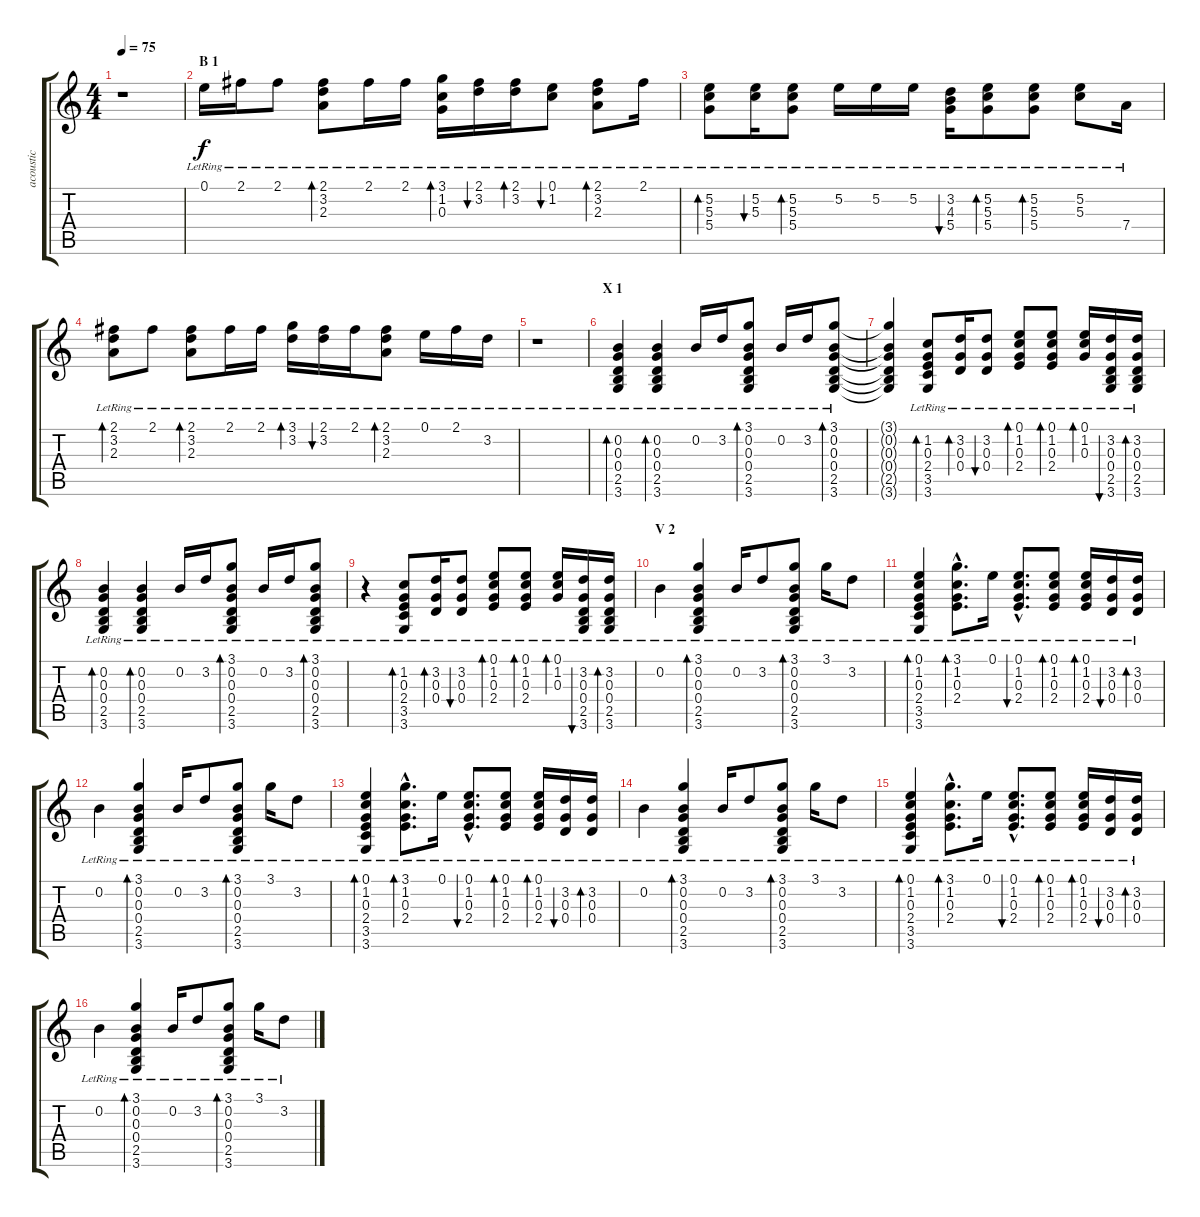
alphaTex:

\track ("acoustic" "acoustic") {instrument acousticguitarsteel}
\staff {score tabs}
\tuning (E4 B3 G3 D3 A2 E2) {hide}
\ts (4 4)
\tempo 75
\clef g2
\ks c
r.1{dy f} |
\section ("" "B 1")
0.1{lr}.16{balance 13} 2.1{lr}.16 2.1{lr}.8 (2.1{lr} 3.2{lr} 2.3{lr}).8{bd 60} 2.1{lr}.16 2.1{lr}.16 (3.1{lr} 1.2{lr} 0.3{lr}).16{bd 60} (2.1{lr} 3.2{lr}).16{bu 60} (2.1{lr} 3.2{lr}).16{bd 60} (0.1{lr} 1.2{lr}).8{bu 60} (2.1{lr} 3.2{lr} 2.3{lr}).8{bd 60} 2.1{lr}.16 |
(5.2{lr} 5.3{lr} 5.4{lr}).8{bd 60} (5.2{lr} 5.3{lr}).16{bu 60} (5.2{lr} 5.3{lr} 5.4{lr}).8{bd 60} 5.2{lr}.16 5.2{lr}.16 5.2{lr}.16 (3.2{lr} 4.3{lr} 5.4{lr}).16{bu 60} (5.2{lr} 5.3{lr} 5.4{lr}).8{bd 60} (5.2{lr} 5.3{lr} 5.4{lr}).8{bd 60} (5.2{lr} 5.3{lr}).8 7.4{lr}.16 |
(2.1{lr} 3.2{lr} 2.3{lr}).8{bd 60} 2.1{lr}.8 (2.1{lr} 3.2{lr} 2.3{lr}).8{bd 60} 2.1{lr}.16 2.1{lr}.16 (3.1{lr} 3.2{lr}).16{bd 60} (2.1{lr} 3.2{lr}).16{bu 60} 2.1{lr}.16 (2.1{lr} 3.2{lr} 2.3{lr}).8{bd 60} 0.1{lr}.16 2.1{lr}.16 3.2{lr}.16 |
r.1 |
\section ("" "X 1")
(0.2{lr} 0.3{lr} 0.4{lr} 2.5{lr} 3.6{lr}).4{bd 60 volume 7} (0.2{lr} 0.3{lr} 0.4{lr} 2.5{lr} 3.6{lr}).4{bd 60} 0.2{lr}.16 3.2{lr}.16 (3.1{lr} 0.2{lr} 0.3{lr} 0.4{lr} 2.5{lr} 3.6{lr}).8{bd 30} 0.2{lr}.16 3.2{lr}.16 (3.1{lr} 0.2{lr} 0.3{lr} 0.4{lr} 2.5{lr} 3.6{lr}).8{bd 60} |
(3.1{t} 0.2{t} 0.3{t} 0.4{t} 2.5{t} 3.6{t}).4 (1.2{lr} 0.3{lr} 2.4{lr} 3.5{lr} 3.6{lr}).8{bd 60} (3.2{lr} 0.3{lr} 0.4{lr}).16{bd 60} (3.2{lr} 0.3{lr} 0.4{lr}).8{bu 60} (0.1{lr} 1.2{lr} 0.3{lr} 2.4{lr}).8{bd 60} (0.1{lr} 1.2{lr} 0.3{lr} 2.4{lr}).8{bd 60} (0.1{lr} 1.2{lr} 0.3{lr}).16{bd 60} (3.2{lr} 0.3{lr} 0.4{lr} 2.5{lr} 3.6{lr}).16{bu 60} (3.2{lr} 0.3{lr} 0.4{lr} 2.5{lr} 3.6{lr}).16{bd 60} |
(0.2{lr} 0.3{lr} 0.4{lr} 2.5{lr} 3.6{lr}).4{bd 60} (0.2{lr} 0.3{lr} 0.4{lr} 2.5{lr} 3.6{lr}).4{bd 60} 0.2{lr}.16 3.2{lr}.16 (3.1{lr} 0.2{lr} 0.3{lr} 0.4{lr} 2.5{lr} 3.6{lr}).8{bd 60} 0.2{lr}.16 3.2{lr}.16 (3.1{lr} 0.2{lr} 0.3{lr} 0.4{lr} 2.5{lr} 3.6{lr}).8{bd 60} |
r.4 (1.2{lr} 0.3{lr} 2.4{lr} 3.5{lr} 3.6{lr}).8{bd 60} (3.2{lr} 0.3{lr} 0.4{lr}).16{bd 60} (3.2{lr} 0.3{lr} 0.4{lr}).8{bu 60} (0.1{lr} 1.2{lr} 0.3{lr} 2.4{lr}).8{bd 60} (0.1{lr} 1.2{lr} 0.3{lr} 2.4{lr}).8{bd 60} (0.1{lr} 1.2{lr} 0.3{lr}).16{bd 60} (3.2{lr} 0.3{lr} 0.4{lr} 2.5{lr} 3.6{lr}).16{bu 60} (3.2{lr} 0.3{lr} 0.4{lr} 2.5{lr} 3.6{lr}).16{bd 60} |
\section ("" "V 2")
0.2{lr}.4 (3.1{lr} 0.2{lr} 0.3{lr} 0.4{lr} 2.5{lr} 3.6{lr}).4{bd 60} 0.2{lr}.16 3.2{lr}.8 (3.1{lr} 0.2{lr} 0.3{lr} 0.4{lr} 2.5{lr} 3.6{lr}).8{bd 60} 3.1{lr}.16 3.2{lr}.8 |
(0.1{lr} 1.2{lr} 0.3{lr} 2.4{lr} 3.5{lr} 3.6{lr}).4{bd 60} (3.1{hac lr} 1.2{hac lr} 0.3{hac lr} 2.4{hac lr}).8{d bd 60} 0.1{lr}.16 (0.1{hac lr} 1.2{hac lr} 0.3{hac lr} 2.4{hac lr}).8{d bu 60} (0.1{lr} 1.2{lr} 0.3{lr} 2.4{lr}).8{bd 60} (0.1{lr} 1.2{lr} 0.3{lr} 2.4{lr}).16{bd 60} (3.2{lr} 0.3{lr} 0.4{lr}).16{bu 60} (3.2{lr} 0.3{lr} 0.4{lr}).16{bd 60} |
0.2{lr}.4 (3.1{lr} 0.2{lr} 0.3{lr} 0.4{lr} 2.5{lr} 3.6{lr}).4{bd 60} 0.2{lr}.16 3.2{lr}.8 (3.1{lr} 0.2{lr} 0.3{lr} 0.4{lr} 2.5{lr} 3.6{lr}).8{bd 60} 3.1{lr}.16 3.2{lr}.8 |
(0.1{lr} 1.2{lr} 0.3{lr} 2.4{lr} 3.5{lr} 3.6{lr}).4{bd 60} (3.1{hac lr} 1.2{hac lr} 0.3{hac lr} 2.4{hac lr}).8{d bd 60} 0.1{lr}.16 (0.1{hac lr} 1.2{hac lr} 0.3{hac lr} 2.4{hac lr}).8{d bu 60} (0.1{lr} 1.2{lr} 0.3{lr} 2.4{lr}).8{bd 60} (0.1{lr} 1.2{lr} 0.3{lr} 2.4{lr}).16{bd 60} (3.2{lr} 0.3{lr} 0.4{lr}).16{bu 60} (3.2{lr} 0.3{lr} 0.4{lr}).16{bd 60} |
0.2{lr}.4 (3.1{lr} 0.2{lr} 0.3{lr} 0.4{lr} 2.5{lr} 3.6{lr}).4{bd 60} 0.2{lr}.16 3.2{lr}.8 (3.1{lr} 0.2{lr} 0.3{lr} 0.4{lr} 2.5{lr} 3.6{lr}).8{bd 60} 3.1{lr}.16 3.2{lr}.8 |
(0.1{lr} 1.2{lr} 0.3{lr} 2.4{lr} 3.5{lr} 3.6{lr}).4{bd 60} (3.1{hac lr} 1.2{hac lr} 0.3{hac lr} 2.4{hac lr}).8{d bd 60} 0.1{lr}.16 (0.1{hac lr} 1.2{hac lr} 0.3{hac lr} 2.4{hac lr}).8{d bu 60} (0.1{lr} 1.2{lr} 0.3{lr} 2.4{lr}).8{bd 60} (0.1{lr} 1.2{lr} 0.3{lr} 2.4{lr}).16{bd 60} (3.2{lr} 0.3{lr} 0.4{lr}).16{bu 60} (3.2{lr} 0.3{lr} 0.4{lr}).16{bd 60} |
0.2{lr}.4 (3.1{lr} 0.2{lr} 0.3{lr} 0.4{lr} 2.5{lr} 3.6{lr}).4{bd 60} 0.2{lr}.16 3.2{lr}.8 (3.1{lr} 0.2{lr} 0.3{lr} 0.4{lr} 2.5{lr} 3.6{lr}).8{bd 60} 3.1{lr}.16 3.2{lr}.8
